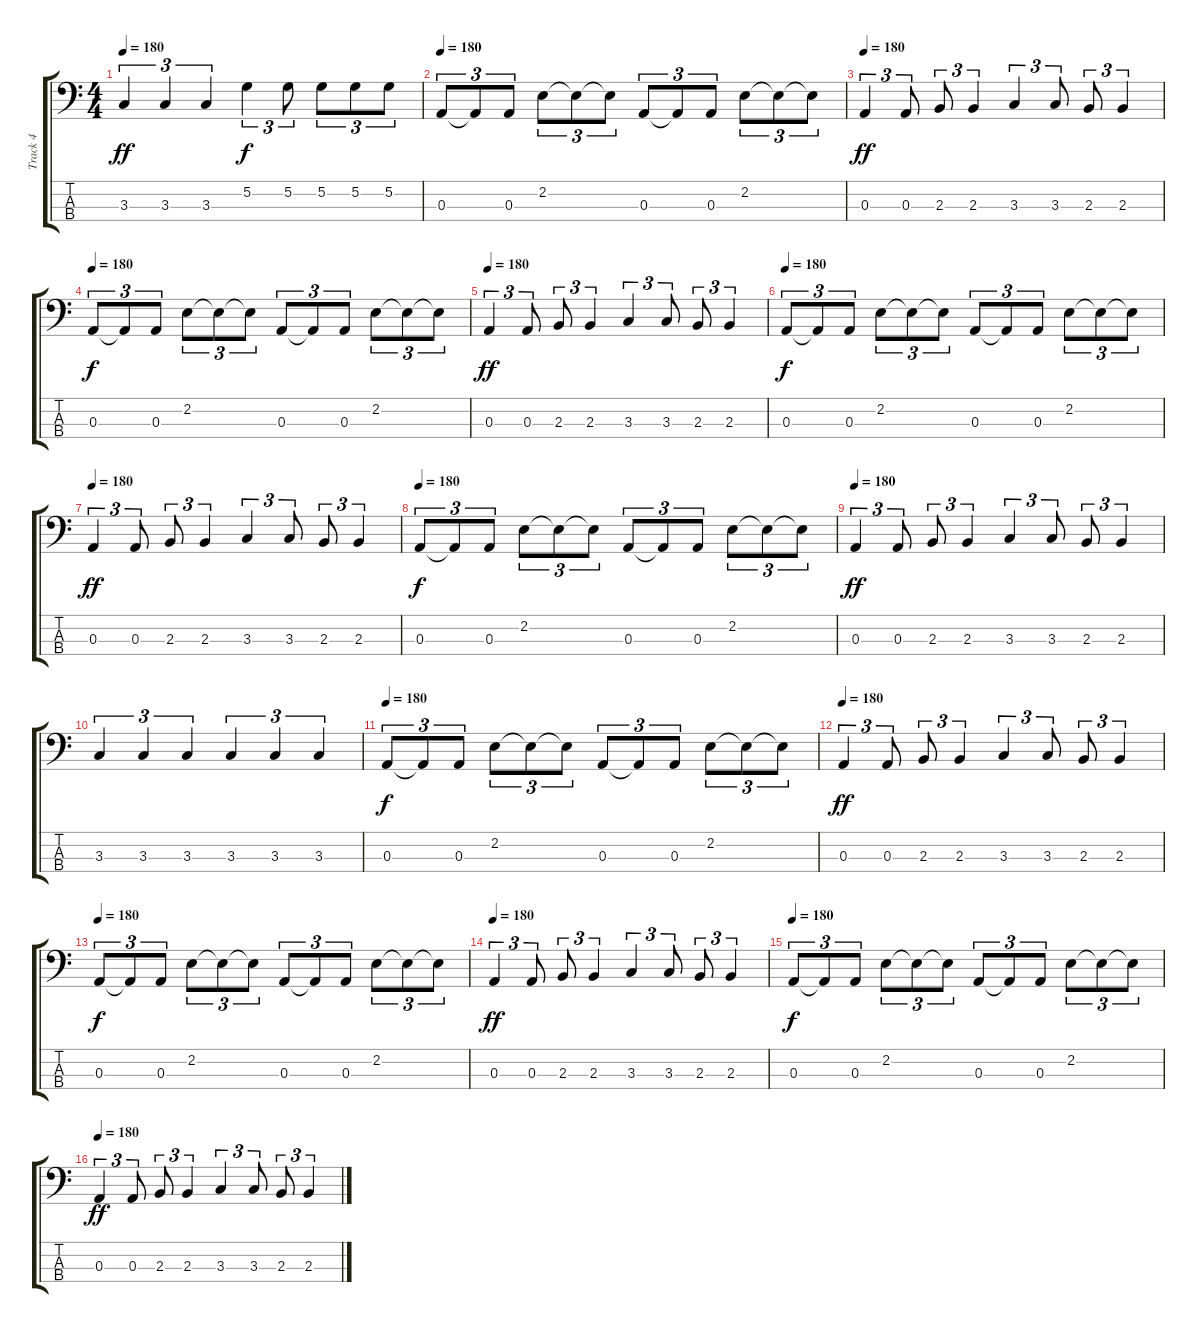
\track ("Track 4" "Track 4") {instrument electricbassfinger}
\staff {score tabs}
\tuning (G2 D2 A1 E1) {hide}
\ts (4 4)
\tempo 180
\clef f4
\ks c
3.3.4{tu (3 2) dy ff} 3.3.4{tu (3 2)} 3.3.4{tu (3 2)} 5.2.4{tu (3 2) dy f} 5.2.8{tu (3 2)} 5.2.8{tu (3 2)} 5.2.8{tu (3 2)} 5.2.8{tu (3 2)} |
\tempo 180
0.3.8{tu (3 2)} 0.3{t}.8{tu (3 2)} 0.3.8{tu (3 2)} 2.2.8{tu (3 2)} 2.2{t}.8{tu (3 2)} 2.2{t}.8{tu (3 2)} 0.3.8{tu (3 2)} 0.3{t}.8{tu (3 2)} 0.3.8{tu (3 2)} 2.2.8{tu (3 2)} 2.2{t}.8{tu (3 2)} 2.2{t}.8{tu (3 2)} |
\tempo 180
0.3.4{tu (3 2) dy ff} 0.3.8{tu (3 2)} 2.3.8{tu (3 2)} 2.3.4{tu (3 2)} 3.3.4{tu (3 2)} 3.3.8{tu (3 2)} 2.3.8{tu (3 2)} 2.3.4{tu (3 2)} |
\tempo 180
0.3.8{tu (3 2) dy f} 0.3{t}.8{tu (3 2)} 0.3.8{tu (3 2)} 2.2.8{tu (3 2)} 2.2{t}.8{tu (3 2)} 2.2{t}.8{tu (3 2)} 0.3.8{tu (3 2)} 0.3{t}.8{tu (3 2)} 0.3.8{tu (3 2)} 2.2.8{tu (3 2)} 2.2{t}.8{tu (3 2)} 2.2{t}.8{tu (3 2)} |
\tempo 180
0.3.4{tu (3 2) dy ff} 0.3.8{tu (3 2)} 2.3.8{tu (3 2)} 2.3.4{tu (3 2)} 3.3.4{tu (3 2)} 3.3.8{tu (3 2)} 2.3.8{tu (3 2)} 2.3.4{tu (3 2)} |
\tempo 180
0.3.8{tu (3 2) dy f} 0.3{t}.8{tu (3 2)} 0.3.8{tu (3 2)} 2.2.8{tu (3 2)} 2.2{t}.8{tu (3 2)} 2.2{t}.8{tu (3 2)} 0.3.8{tu (3 2)} 0.3{t}.8{tu (3 2)} 0.3.8{tu (3 2)} 2.2.8{tu (3 2)} 2.2{t}.8{tu (3 2)} 2.2{t}.8{tu (3 2)} |
\tempo 180
0.3.4{tu (3 2) dy ff} 0.3.8{tu (3 2)} 2.3.8{tu (3 2)} 2.3.4{tu (3 2)} 3.3.4{tu (3 2)} 3.3.8{tu (3 2)} 2.3.8{tu (3 2)} 2.3.4{tu (3 2)} |
\tempo 180
0.3.8{tu (3 2) dy f} 0.3{t}.8{tu (3 2)} 0.3.8{tu (3 2)} 2.2.8{tu (3 2)} 2.2{t}.8{tu (3 2)} 2.2{t}.8{tu (3 2)} 0.3.8{tu (3 2)} 0.3{t}.8{tu (3 2)} 0.3.8{tu (3 2)} 2.2.8{tu (3 2)} 2.2{t}.8{tu (3 2)} 2.2{t}.8{tu (3 2)} |
\tempo 180
0.3.4{tu (3 2) dy ff} 0.3.8{tu (3 2)} 2.3.8{tu (3 2)} 2.3.4{tu (3 2)} 3.3.4{tu (3 2)} 3.3.8{tu (3 2)} 2.3.8{tu (3 2)} 2.3.4{tu (3 2)} |
3.3.4{tu (3 2)} 3.3.4{tu (3 2)} 3.3.4{tu (3 2)} 3.3.4{tu (3 2)} 3.3.4{tu (3 2)} 3.3.4{tu (3 2)} |
\tempo 180
0.3.8{tu (3 2) dy f} 0.3{t}.8{tu (3 2)} 0.3.8{tu (3 2)} 2.2.8{tu (3 2)} 2.2{t}.8{tu (3 2)} 2.2{t}.8{tu (3 2)} 0.3.8{tu (3 2)} 0.3{t}.8{tu (3 2)} 0.3.8{tu (3 2)} 2.2.8{tu (3 2)} 2.2{t}.8{tu (3 2)} 2.2{t}.8{tu (3 2)} |
\tempo 180
0.3.4{tu (3 2) dy ff} 0.3.8{tu (3 2)} 2.3.8{tu (3 2)} 2.3.4{tu (3 2)} 3.3.4{tu (3 2)} 3.3.8{tu (3 2)} 2.3.8{tu (3 2)} 2.3.4{tu (3 2)} |
\tempo 180
0.3.8{tu (3 2) dy f} 0.3{t}.8{tu (3 2)} 0.3.8{tu (3 2)} 2.2.8{tu (3 2)} 2.2{t}.8{tu (3 2)} 2.2{t}.8{tu (3 2)} 0.3.8{tu (3 2)} 0.3{t}.8{tu (3 2)} 0.3.8{tu (3 2)} 2.2.8{tu (3 2)} 2.2{t}.8{tu (3 2)} 2.2{t}.8{tu (3 2)} |
\tempo 180
0.3.4{tu (3 2) dy ff} 0.3.8{tu (3 2)} 2.3.8{tu (3 2)} 2.3.4{tu (3 2)} 3.3.4{tu (3 2)} 3.3.8{tu (3 2)} 2.3.8{tu (3 2)} 2.3.4{tu (3 2)} |
\tempo 180
0.3.8{tu (3 2) dy f} 0.3{t}.8{tu (3 2)} 0.3.8{tu (3 2)} 2.2.8{tu (3 2)} 2.2{t}.8{tu (3 2)} 2.2{t}.8{tu (3 2)} 0.3.8{tu (3 2)} 0.3{t}.8{tu (3 2)} 0.3.8{tu (3 2)} 2.2.8{tu (3 2)} 2.2{t}.8{tu (3 2)} 2.2{t}.8{tu (3 2)} |
\tempo 180
0.3.4{tu (3 2) dy ff} 0.3.8{tu (3 2)} 2.3.8{tu (3 2)} 2.3.4{tu (3 2)} 3.3.4{tu (3 2)} 3.3.8{tu (3 2)} 2.3.8{tu (3 2)} 2.3.4{tu (3 2)}
